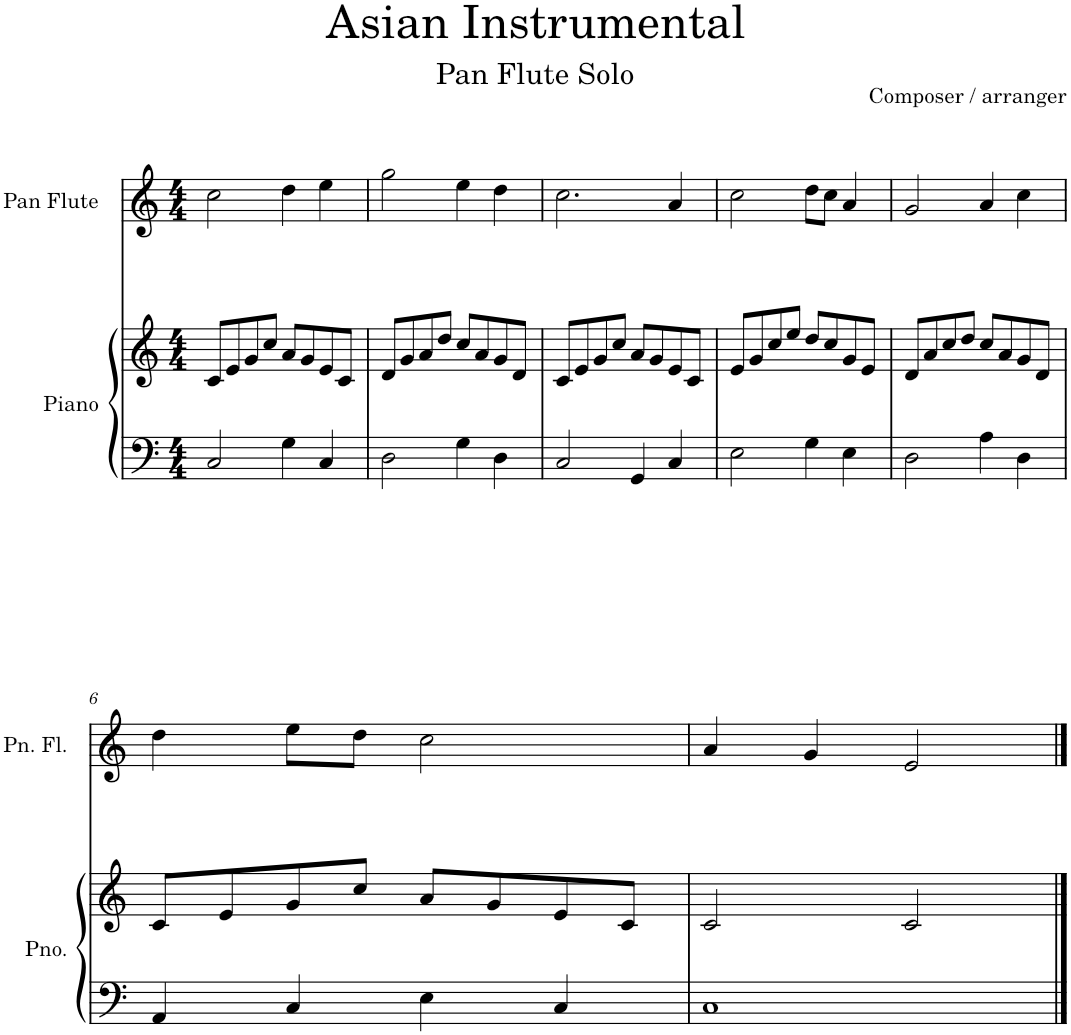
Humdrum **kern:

**kern	**kern	**kern
*part2	*part2	*part1
*staff3	*staff2	*staff1
*I"Piano	*	*I"Pan Flute
*I'Pno.	*	*I'Pn. Fl.
*clefF4	*clefG2	*clefG2
*k[]	*k[]	*k[]
*M4/4	*M4/4	*M4/4
=1	=1	=1
2C/	8c/L	2cc\
.	8e/	.
.	8g/	.
.	8cc/J	.
4G\	8a/L	4dd\
.	8g/	.
4C/	8e/	4ee\
.	8c/J	.
=2	=2	=2
2D\	8d/L	2gg\
.	8g/	.
.	8a/	.
.	8dd/J	.
4G\	8cc/L	4ee\
.	8a/	.
4D\	8g/	4dd\
.	8d/J	.
=3	=3	=3
2C/	8c/L	2.cc\
.	8e/	.
.	8g/	.
.	8cc/J	.
4GG/	8a/L	.
.	8g/	.
4C/	8e/	4a/
.	8c/J	.
=4	=4	=4
2E\	8e/L	2cc\
.	8g/	.
.	8cc/	.
.	8ee/J	.
4G\	8dd/L	8dd\L
.	8cc/	8cc\J
4E\	8g/	4a/
.	8e/J	.
=5	=5	=5
2D\	8d/L	2g/
.	8a/	.
.	8cc/	.
.	8dd/J	.
4A\	8cc/L	4a/
.	8a/	.
4D\	8g/	4cc\
.	8d/J	.
!!LO:LB:g=z
=6	=6	=6
4AA/	8c/L	4dd\
.	8e/	.
4C/	8g/	8ee\L
.	8cc/J	8dd\J
4E\	8a/L	2cc\
.	8g/	.
4C/	8e/	.
.	8c/J	.
=7	=7	=7
1C	2c/	4a/
.	.	4g/
.	2c/	2e/
==	==	==
*-	*-	*-
